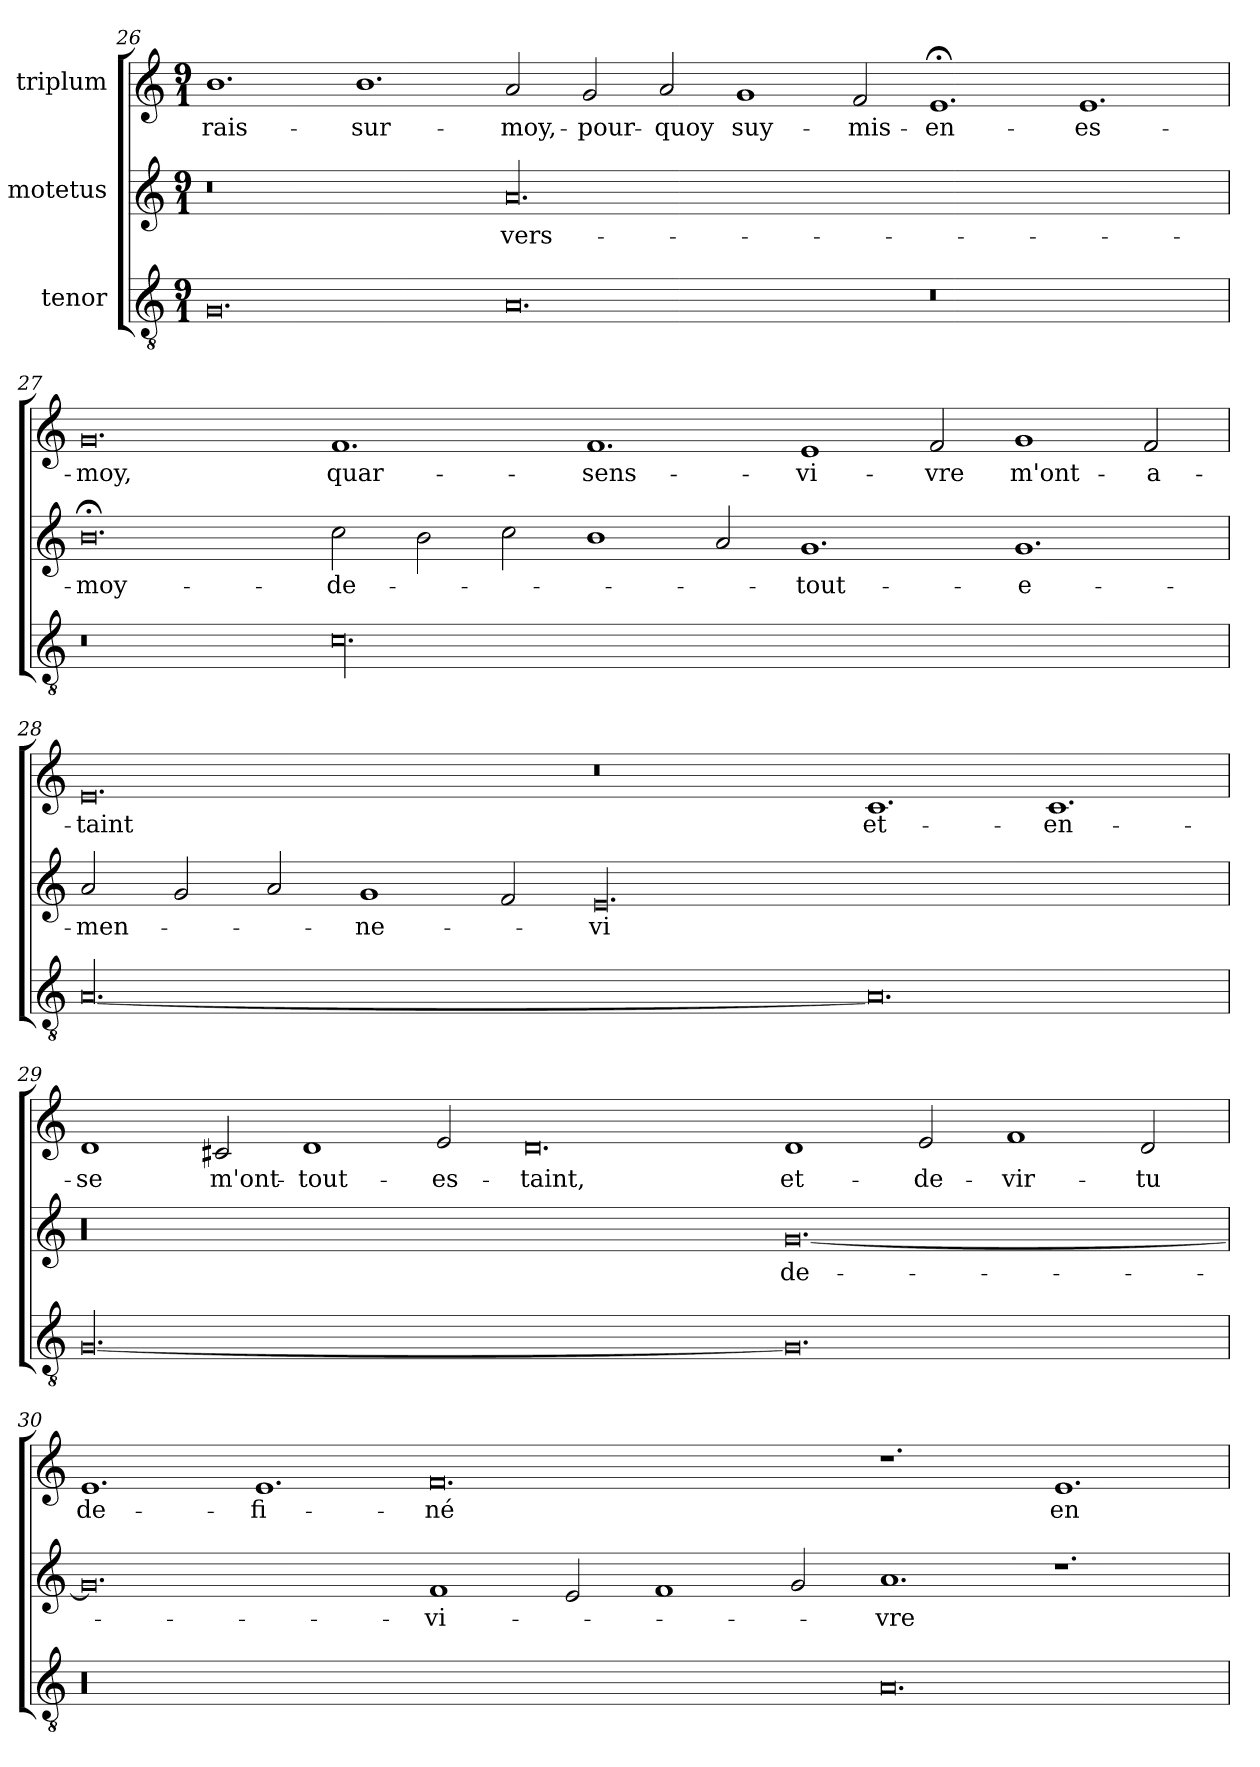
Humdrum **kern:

**kern	**kern	**text	**kern	**text
*part3	*part2	*part2	*part1	*part1
*staff3	*staff2	*staff2	*staff1	*staff1
*I"tenor	*I"motetus	*	*I"triplum	*
*clefGv2	*clefG2	*	*clefG2	*
*k[]	*k[]	*	*k[]	*
*C:	*C:	*	*C:	*
*M9/1	*M9/1	*	*M9/1	*
=26	=26	=26	=26	=26
0.G/	0.r	.	1.b\	rais-
.	.	.	1.b\	sur-
0.A/	00.a/	vers-	2a/	moy,-
.	.	.	2g/	pour-
.	.	.	2a/	-quoy
.	.	.	1g/	suy-
.	.	.	2f/	mis-
0.r	.	.	1.e;</	en-
.	.	.	1.e/	es-
!!LO:PB:g=z
=27	=27	=27	=27	=27
0.r	0.b;<\	moy-	0.g/	-moy,
00.c\	2cc\	de-	1.f/	quar-
.	2b\	.	.	.
.	2cc\	.	.	.
.	1b\	.	1.f/	sens-
.	2a/	.	.	.
.	1.g/	tout-	1e/	vi-
.	.	.	2f/	-vre
.	1.g/	e-	1g/	m'ont-
.	.	.	2f/	a-
=28	=28	=28	=28	=28
[00.A/	2a/	-men-	0.e/	-taint
.	2g/	.	.	.
.	2a/	.	.	.
.	1g/	-ne-	.	.
.	2f/	.	.	.
.	00.e/	-vi	0.r	.
0.A/]	.	.	1.c/	et-
.	.	.	1.c/	en-
!!LO:LB:g=z
=29	=29	=29	=29	=29
[00.G/	00.r	.	1d/	-se
.	.	.	2c#X/	m'ont-
.	.	.	1d/	tout-
.	.	.	2e/	es-
.	.	.	0.d/	-taint,
0.G/]	[0.g/	de-	1d/	et-
.	.	.	2e/	de-
.	.	.	1f/	vir-
.	.	.	2d/	-tu
=30	=30	=30	=30	=30
00.r	0.g/]	.	1.e/	de-
.	.	.	1.e/	-fi-
.	1f/	vi-	0.f/	-né
.	2e/	.	.	.
.	1f/	.	.	.
.	2g/	.	.	.
0.A/	1.a/	-vre	1.r	.
.	1.r	.	1.e/	en-
=	=	=	=	=
*-	*-	*-	*-	*-
